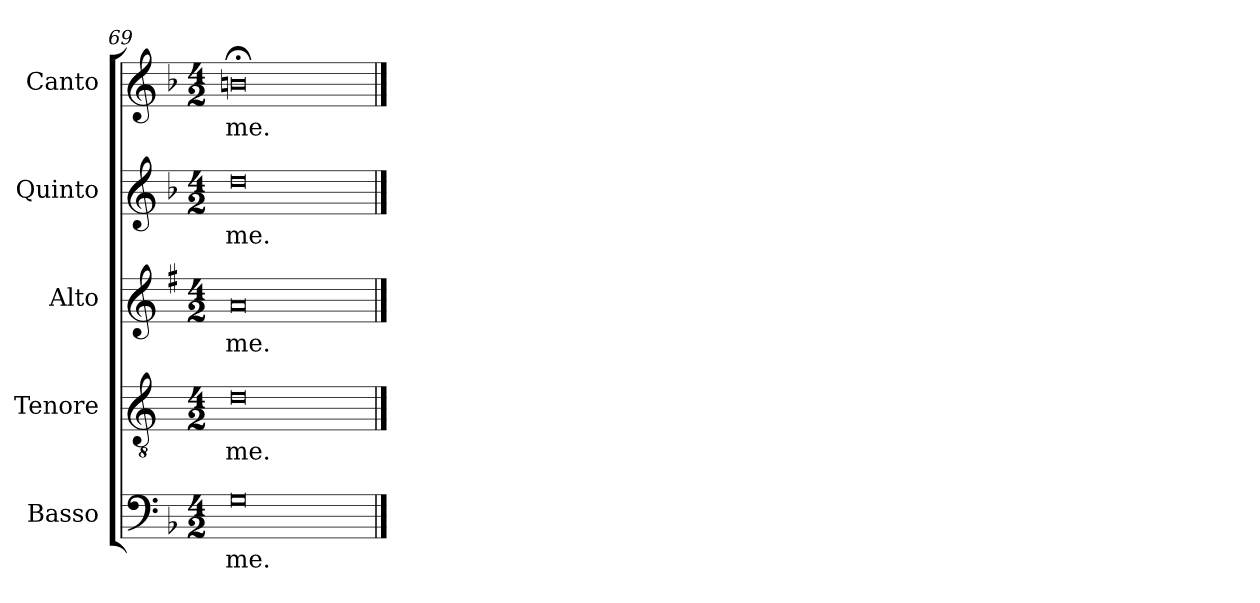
**kern	**text	**kern	**text	**kern	**text	**kern	**text	**kern	**text
*part5	*part5	*part4	*part4	*part3	*part3	*part2	*part2	*part1	*part1
*staff5	*staff5	*staff4	*staff4	*staff3	*staff3	*staff2	*staff2	*staff1	*staff1
*I"Basso	*	*I"Tenore	*	*I"Alto	*	*I"Quinto	*	*I"Canto	*
*I'B	*	*I'T	*	*I'A	*	*	*	*I'C	*
*clefF4	*	*clefGv2	*	*clefG2	*	*clefG2	*	*clefG2	*
*	*	*ITrd4c7	*	*ITrd1c2	*	*	*	*	*
*k[b-]	*	*k[b-]	*	*k[b-]	*	*k[b-]	*	*k[b-]	*
*F:	*	*F:	*	*F:	*	*F:	*	*F:	*
*M4/2	*	*M4/2	*	*M4/2	*	*M4/2	*	*M4/2	*
=69	=69	=69	=69	=69	=69	=69	=69	=69	=69
!	!LO:LY:b	!	!LO:LY:b	!	!LO:LY:b	!	!LO:LY:b	!	!LO:LY:b
0G	-me.	0G	-me.	0g	-me.	0dd	-me.	0bn;<	-me.
==	==	==	==	==	==	==	==	==	==
*-	*-	*-	*-	*-	*-	*-	*-	*-	*-
